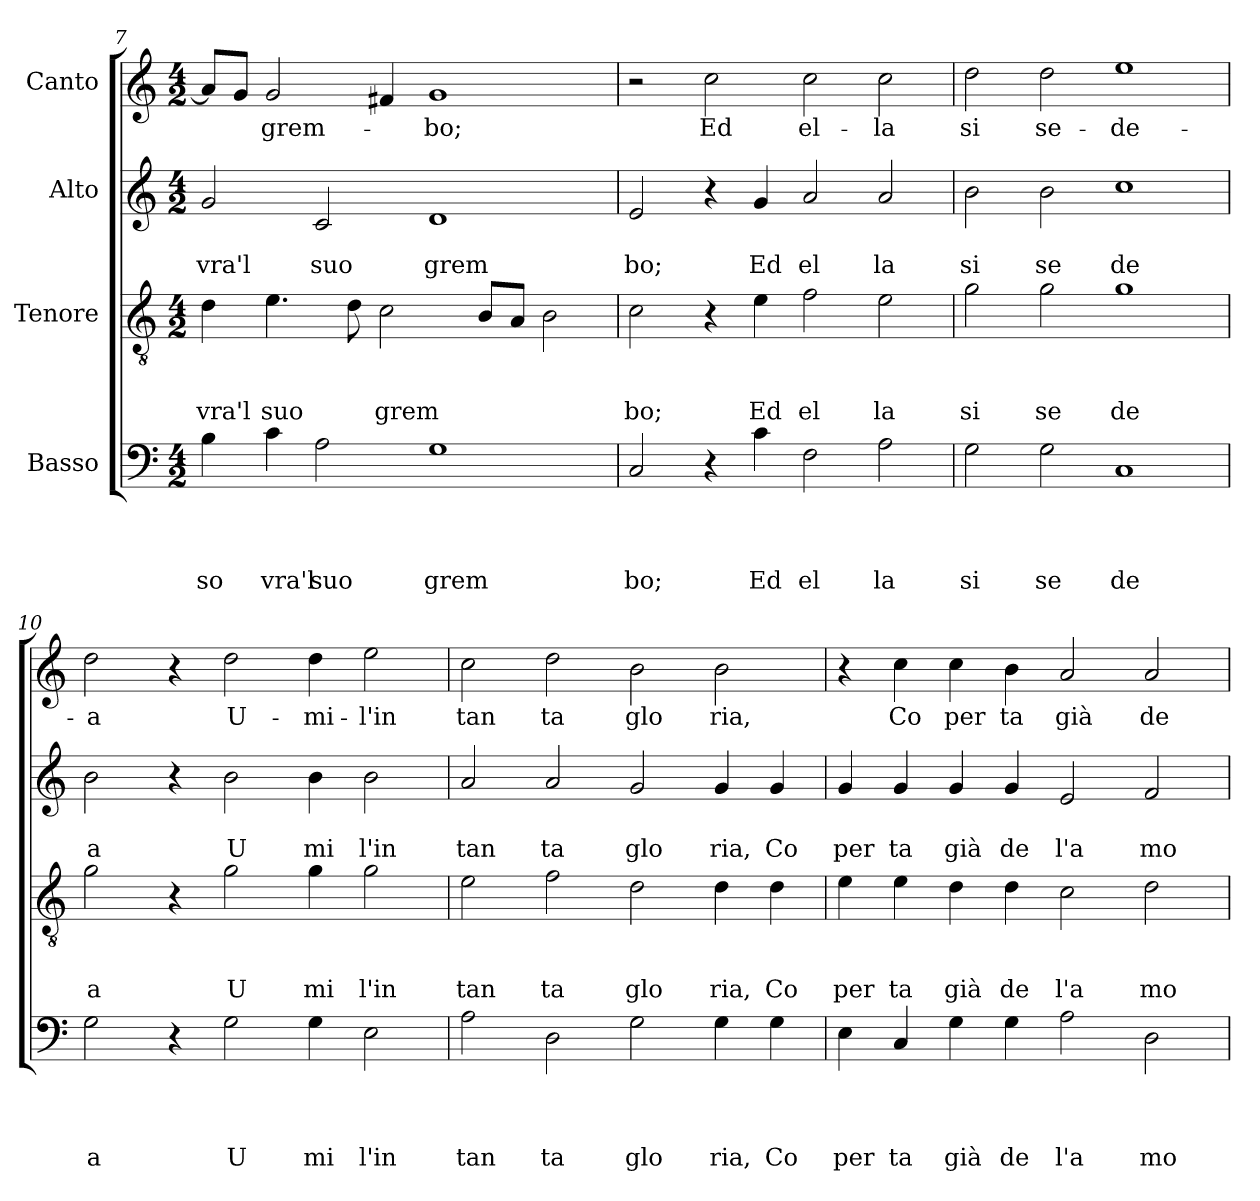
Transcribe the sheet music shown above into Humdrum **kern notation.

**kern	**text	**text	**text	**text	**kern	**text	**text	**text	**kern	**text	**text	**kern	**text
*part4	*part4	*part4	*part4	*part4	*part3	*part3	*part3	*part3	*part2	*part2	*part2	*part1	*part1
*staff4	*staff4	*staff4	*staff4	*staff4	*staff3	*staff3	*staff3	*staff3	*staff2	*staff2	*staff2	*staff1	*staff1
*I"Basso	*	*	*	*	*I"Tenore	*	*	*	*I"Alto	*	*	*I"Canto	*
*clefF4	*	*	*	*	*clefGv2	*	*	*	*clefG2	*	*	*clefG2	*
*k[]	*	*	*	*	*k[]	*	*	*	*k[]	*	*	*k[]	*
*C:	*	*	*	*	*C:	*	*	*	*C:	*	*	*C:	*
*M4/2	*	*	*	*	*M4/2	*	*	*	*M4/2	*	*	*M4/2	*
=7	=7	=7	=7	=7	=7	=7	=7	=7	=7	=7	=7	=7	=7
!	!	!	!	!LO:LY:b	!	!	!	!LO:LY:b	!	!	!LO:LY:b	!	!
4B\	.	.	.	so	4d\	.	.	vra'l	2g/	.	vra'l	8a/L]	.
.	.	.	.	.	.	.	.	.	.	.	.	8g/J	.
!	!	!	!	!LO:LY:b	!	!	!	!LO:LY:b	!	!	!	!	!LO:LY:b
4c\	.	.	.	vra'l	4.e\	.	.	suo	.	.	.	2g/	grem-
!	!	!	!	!LO:LY:b	!	!	!	!	!	!	!LO:LY:b	!	!
2A\	.	.	.	suo	.	.	.	.	2c/	.	suo	.	.
.	.	.	.	.	8d\	.	.	.	.	.	.	.	.
!	!	!	!	!	!	!	!	!LO:LY:b	!	!	!	!	!
.	.	.	.	.	2c\	.	.	grem	.	.	.	4f#X/	.
!	!	!	!	!LO:LY:b	!	!	!	!	!	!	!LO:LY:b	!	!LO:LY:b
1G	.	.	.	grem	.	.	.	.	1d	.	grem	1g	-bo;
.	.	.	.	.	8B/L	.	.	.	.	.	.	.	.
.	.	.	.	.	8A/J	.	.	.	.	.	.	.	.
.	.	.	.	.	2B\	.	.	.	.	.	.	.	.
=8	=8	=8	=8	=8	=8	=8	=8	=8	=8	=8	=8	=8	=8
!	!	!	!	!LO:LY:b	!	!	!	!LO:LY:b	!	!	!LO:LY:b	!	!
2C/	.	.	.	bo;	2c\	.	.	bo;	2e/	.	bo;	2r	.
!	!	!	!	!	!	!	!	!	!	!	!	!	!LO:LY:b
4r	.	.	.	.	4r	.	.	.	4r	.	.	2cc\	Ed
!	!	!	!	!LO:LY:b	!	!	!	!LO:LY:b	!	!	!LO:LY:b	!	!
4c\	.	.	.	Ed	4e\	.	.	Ed	4g/	.	Ed	.	.
!	!	!	!	!LO:LY:b	!	!	!	!LO:LY:b	!	!	!LO:LY:b	!	!LO:LY:b
2F\	.	.	.	el	2f\	.	.	el	2a/	.	el	2cc\	el-
!	!	!	!	!LO:LY:b	!	!	!	!LO:LY:b	!	!	!LO:LY:b	!	!LO:LY:b
2A\	.	.	.	la	2e\	.	.	la	2a/	.	la	2cc\	-la
=9	=9	=9	=9	=9	=9	=9	=9	=9	=9	=9	=9	=9	=9
!	!	!	!	!LO:LY:b	!	!	!	!LO:LY:b	!	!	!LO:LY:b	!	!LO:LY:b
2G\	.	.	.	si	2g\	.	.	si	2b\	.	si	2dd\	si
!	!	!	!	!LO:LY:b	!	!	!	!LO:LY:b	!	!	!LO:LY:b	!	!LO:LY:b
2G\	.	.	.	se	2g\	.	.	se	2b\	.	se	2dd\	se-
!	!	!	!	!LO:LY:b	!	!	!	!LO:LY:b	!	!	!LO:LY:b	!	!LO:LY:b
1C	.	.	.	de	1g	.	.	de	1cc	.	de	1ee	-de-
=10	=10	=10	=10	=10	=10	=10	=10	=10	=10	=10	=10	=10	=10
!	!	!	!	!LO:LY:b	!	!	!	!LO:LY:b	!	!	!LO:LY:b	!	!LO:LY:b
2G\	.	.	.	a	2g\	.	.	a	2b\	.	a	2dd\	-a
4r	.	.	.	.	4r	.	.	.	4r	.	.	4r	.
!	!	!	!	!LO:LY:b	!	!	!	!LO:LY:b	!	!	!LO:LY:b	!	!LO:LY:b
2G\	.	.	.	U	2g\	.	.	U	2b\	.	U	2dd\	U-
!	!	!	!	!LO:LY:b	!	!	!	!LO:LY:b	!	!	!LO:LY:b	!	!LO:LY:b
4G\	.	.	.	mi	4g\	.	.	mi	4b\	.	mi	4dd\	-mi-
!	!	!	!	!LO:LY:b	!	!	!	!LO:LY:b	!	!	!LO:LY:b	!	!LO:LY:b
2E\	.	.	.	l'in	2g\	.	.	l'in	2b\	.	l'in	2ee\	-l'in
!!LO:LB:g=z
=11	=11	=11	=11	=11	=11	=11	=11	=11	=11	=11	=11	=11	=11
!	!	!	!	!LO:LY:b	!	!	!	!LO:LY:b	!	!	!LO:LY:b	!	!LO:LY:b
2A\	.	.	.	tan	2e\	.	.	tan	2a/	.	tan	2cc\	tan
!	!	!	!	!LO:LY:b	!	!	!	!LO:LY:b	!	!	!LO:LY:b	!	!LO:LY:b
2D\	.	.	.	ta	2f\	.	.	ta	2a/	.	ta	2dd\	ta
!	!	!	!	!LO:LY:b	!	!	!	!LO:LY:b	!	!	!LO:LY:b	!	!LO:LY:b
2G\	.	.	.	glo	2d\	.	.	glo	2g/	.	glo	2b\	glo
!	!	!	!	!LO:LY:b	!	!	!	!LO:LY:b	!	!	!LO:LY:b	!	!LO:LY:b
4G\	.	.	.	ria,	4d\	.	.	ria,	4g/	.	ria,	2b\	ria,
!	!	!	!	!LO:LY:b	!	!	!	!LO:LY:b	!	!	!LO:LY:b	!	!
4G\	.	.	.	Co	4d\	.	.	Co	4g/	.	Co	.	.
=12	=12	=12	=12	=12	=12	=12	=12	=12	=12	=12	=12	=12	=12
!	!	!	!	!LO:LY:b	!	!	!	!LO:LY:b	!	!	!LO:LY:b	!	!
4E\	.	.	.	per	4e\	.	.	per	4g/	.	per	4r	.
!	!	!	!	!LO:LY:b	!	!	!	!LO:LY:b	!	!	!LO:LY:b	!	!LO:LY:b
4C/	.	.	.	ta	4e\	.	.	ta	4g/	.	ta	4cc\	Co
!	!	!	!	!LO:LY:b	!	!	!	!LO:LY:b	!	!	!LO:LY:b	!	!LO:LY:b
4G\	.	.	.	già	4d\	.	.	già	4g/	.	già	4cc\	per
!	!	!	!	!LO:LY:b	!	!	!	!LO:LY:b	!	!	!LO:LY:b	!	!LO:LY:b
4G\	.	.	.	de	4d\	.	.	de	4g/	.	de	4b\	ta
!	!	!	!	!LO:LY:b	!	!	!	!LO:LY:b	!	!	!LO:LY:b	!	!LO:LY:b
2A\	.	.	.	l'a	2c\	.	.	l'a	2e/	.	l'a	2a/	già
!	!	!	!	!LO:LY:b	!	!	!	!LO:LY:b	!	!	!LO:LY:b	!	!LO:LY:b
2D\	.	.	.	mo	2d\	.	.	mo	2f/	.	mo	2a/	de
=	=	=	=	=	=	=	=	=	=	=	=	=	=
*-	*-	*-	*-	*-	*-	*-	*-	*-	*-	*-	*-	*-	*-
